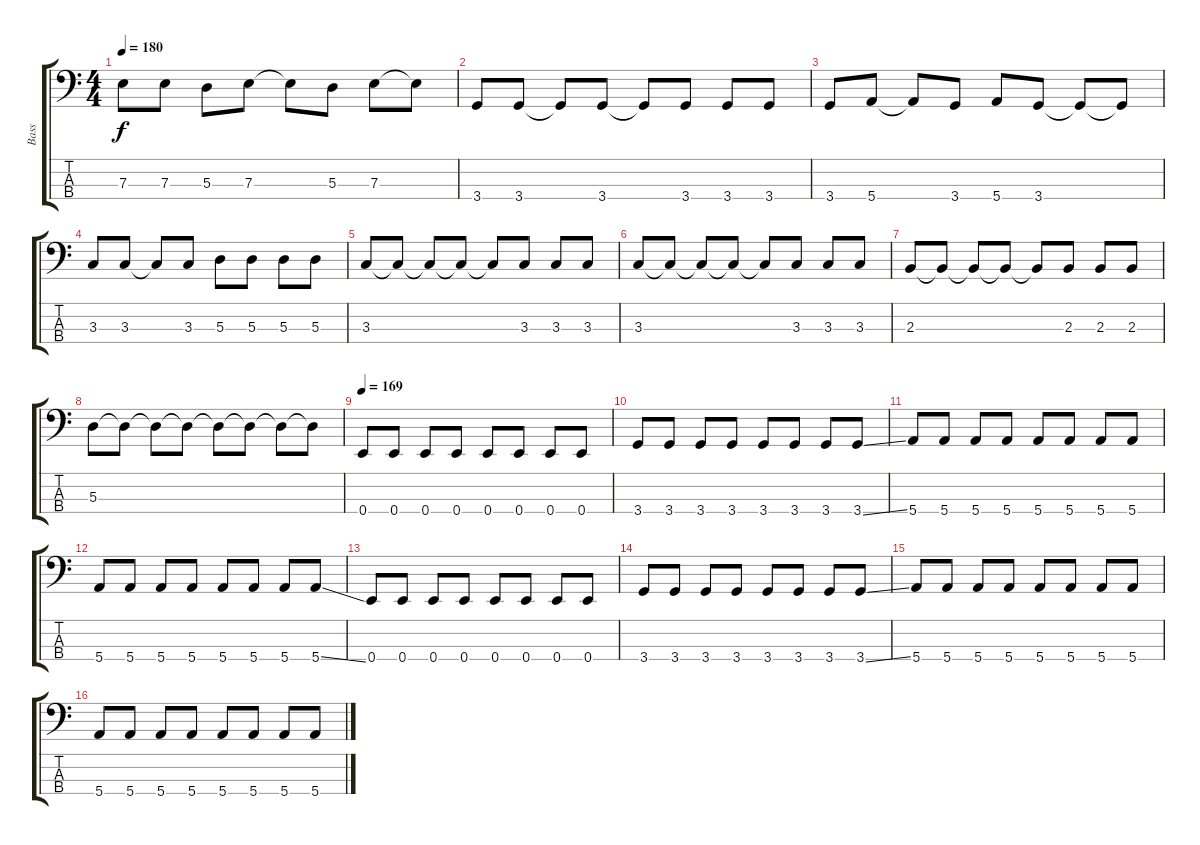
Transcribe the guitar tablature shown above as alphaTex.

\track ("Bass" "Bass") {instrument electricbassfinger}
\staff {score tabs}
\tuning (G2 D2 A1 E1) {hide}
\ts (4 4)
\tempo 180
\clef f4
\ks c
7.3.8{dy f} 7.3.8 5.3.8 7.3.8 7.3{t}.8 5.3.8 7.3.8 7.3{t}.8 |
3.4.8 3.4.8 3.4{t}.8 3.4.8 3.4{t}.8 3.4.8 3.4.8 3.4.8 |
3.4.8 5.4.8 5.4{t}.8 3.4.8 5.4.8 3.4.8 3.4{t}.8 3.4{t}.8 |
3.3.8 3.3.8 3.3{t}.8 3.3.8 5.3.8 5.3.8 5.3.8 5.3.8 |
3.3.8 3.3{t}.8 3.3{t}.8 3.3{t}.8 3.3{t}.8 3.3.8 3.3.8 3.3.8 |
3.3.8 3.3{t}.8 3.3{t}.8 3.3{t}.8 3.3{t}.8 3.3.8 3.3.8 3.3.8 |
2.3.8 2.3{t}.8 2.3{t}.8 2.3{t}.8 2.3{t}.8 2.3.8 2.3.8 2.3.8 |
5.3.8 5.3{t}.8 5.3{t}.8 5.3{t}.8 5.3{t}.8 5.3{t}.8 5.3{t}.8 5.3{t}.8 |
\tempo 169
0.4.8{volume 16} 0.4.8 0.4.8 0.4.8 0.4.8 0.4.8 0.4.8 0.4.8 |
3.4.8 3.4.8 3.4.8 3.4.8 3.4.8 3.4.8 3.4.8 3.4{ss}.8 |
5.4.8 5.4.8 5.4.8 5.4.8 5.4.8 5.4.8 5.4.8 5.4.8 |
5.4.8 5.4.8 5.4.8 5.4.8 5.4.8 5.4.8 5.4.8 5.4{ss}.8 |
0.4.8 0.4.8 0.4.8 0.4.8 0.4.8 0.4.8 0.4.8 0.4.8 |
3.4.8 3.4.8 3.4.8 3.4.8 3.4.8 3.4.8 3.4.8 3.4{ss}.8 |
5.4.8 5.4.8 5.4.8 5.4.8 5.4.8 5.4.8 5.4.8 5.4.8 |
5.4.8 5.4.8 5.4.8 5.4.8 5.4.8 5.4.8 5.4.8 5.4.8
